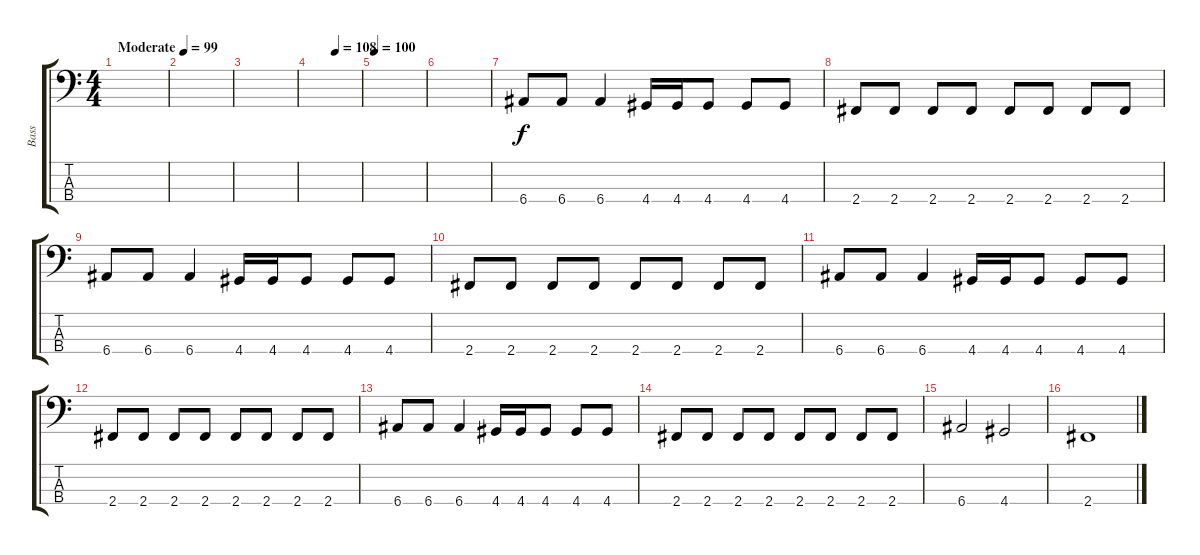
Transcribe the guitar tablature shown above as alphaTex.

\track ("Bass" "Bass") {instrument electricbassfinger}
\staff {score tabs}
\tuning (G2 D2 A1 E1) {hide}
\ts (4 4)
\tempo (99 "Moderate")
\tempo 125
\tempo (99 "Moderate")
\clef f4
\ks c
|
|
|
\tempo (108 0.5)
|
\tempo 100
|
|
6.4.8 6.4.8 6.4.4 4.4.16 4.4.16 4.4.8 4.4.8 4.4.8 |
2.4.8 2.4.8 2.4.8 2.4.8 2.4.8 2.4.8 2.4.8 2.4.8 |
6.4.8 6.4.8 6.4.4 4.4.16 4.4.16 4.4.8 4.4.8 4.4.8 |
2.4.8 2.4.8 2.4.8 2.4.8 2.4.8 2.4.8 2.4.8 2.4.8 |
6.4.8 6.4.8 6.4.4 4.4.16 4.4.16 4.4.8 4.4.8 4.4.8 |
2.4.8 2.4.8 2.4.8 2.4.8 2.4.8 2.4.8 2.4.8 2.4.8 |
6.4.8 6.4.8 6.4.4 4.4.16 4.4.16 4.4.8 4.4.8 4.4.8 |
2.4.8 2.4.8 2.4.8 2.4.8 2.4.8 2.4.8 2.4.8 2.4.8 |
6.4.2 4.4.2 |
2.4.1
